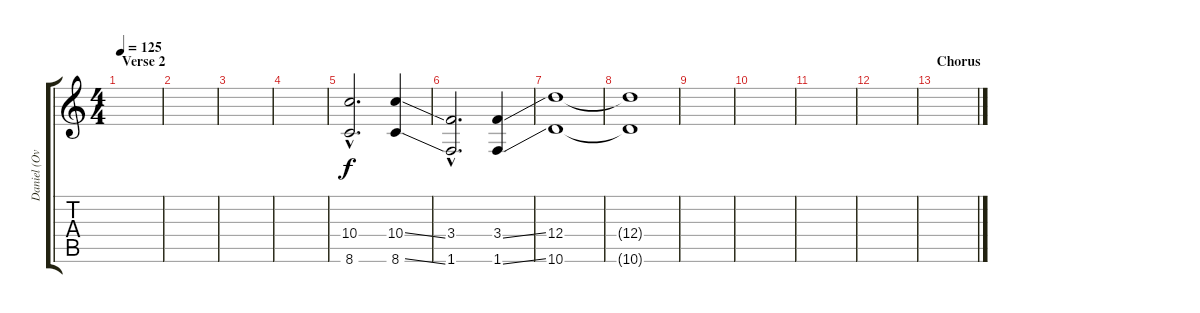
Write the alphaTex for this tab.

\track ("Daniel (Overdub)" "Daniel (Ov") {instrument overdrivenguitar}
\staff {score tabs}
\tuning (E4 B3 G3 D3 A2 E2) {hide}
\ts (4 4)
\section ("" "Verse 2")
\tempo 125
\clef g2
\ks c
|
|
|
|
(10.4{hac} 8.6{hac}).2{d} (10.4{ss} 8.6{ss}).4 |
(3.4{hac} 1.6{hac}).2{d} (3.4{ss} 1.6{ss}).4 |
(12.4 10.6).1 |
(12.4{t} 10.6{t}).1 |
|
|
|
|
\section ("" "Chorus")
